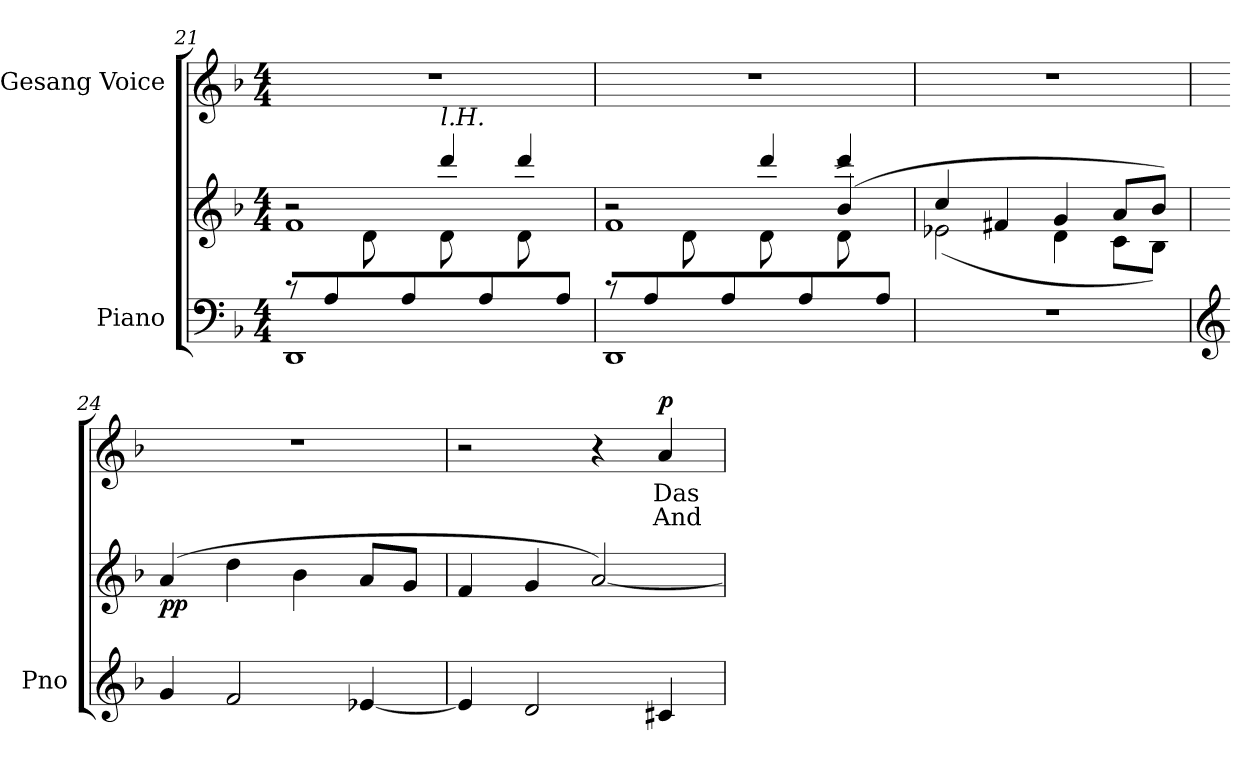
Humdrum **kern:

**kern	**kern	**dynam	**kern	**text	**text	**dynam
*part2	*part2	*part2	*part1	*part1	*part1	*part1
*staff3	*staff2	*staff2/3	*staff1	*staff1	*staff1	*staff1
*I"Piano	*	*	*I"Gesang Voice	*	*	*
*I'Pno	*	*	*	*	*	*
*clefF4	*clefG2	*	*clefG2	*	*	*
*k[b-]	*k[b-]	*	*k[b-]	*	*	*
*M4/4	*M4/4	*	*M4/4	*	*	*
=21	=21	=21	=21	=21	=21	=21
*^	*^	*	*	*	*	*
*	*	*	*^	*	*	*	*	*
8r	1DD	2r	1f	4ryy	.	1r	.	.	.
8A/L	.	.	.	.	.	.	.	.	.
8ryy	.	.	.	8d\	.	.	.	.	.
8A/J	.	.	.	8ryy	.	.	.	.	.
!	!	!LO:TX:a:i:t=l.H.	!	!	!	!	!	!	!
8ryy	.	4ddd/	.	8d\L	.	.	.	.	.
8A/	.	.	.	8ryy	.	.	.	.	.
8ryy	.	4ddd/	.	8d\	.	.	.	.	.
8A/J	.	.	.	8ryy	.	.	.	.	.
=22	=22	=22	=22	=22	=22	=22	=22	=22	=22
*	*	*	*	*^	*	*	*	*	*
8r	1DD	2rgyy	1f	2r	4ryy	.	1r	.	.	.
8A/L	.	.	.	.	.	.	.	.	.	.
8ryy	.	.	.	.	8d\	.	.	.	.	.
8A/J	.	.	.	.	8ryy	.	.	.	.	.
8ryy	.	4rgyy	.	4ddd/	8d\L	.	.	.	.	.
8A/	.	.	.	.	8ryy	.	.	.	.	.
8ryy	.	(4b-^/	.	4ddd/	8d\	.	.	.	.	.
8A/J	.	.	.	.	8ryy	.	.	.	.	.
*v	*v	*	*	*	*	*	*	*	*	*
*	*	*v	*v	*v	*	*	*	*	*
=23	=23	=23	=23	=23	=23	=23	=23
1r	4cc/	(2e-X\	.	1r	.	.	.
.	4f#X/	.	.	.	.	.	.
.	4g/	4d\	.	.	.	.	.
.	8a/L	8c\L	.	.	.	.	.
.	8b-/J)	8B-\J)	.	.	.	.	.
*	*v	*v	*	*	*	*	*
!!LO:LB:g=z
=24	=24	=24	=24	=24	=24	=24
*clefG2	*	*	*	*	*	*
*	*^	*	*	*	*	*
!	!	!	!LO:DY:b	!	!	!	!
*	*v	*v	*	*	*	*	*
4g/	(4a/	pp	1r	.	.	.
2f/	4dd\	.	.	.	.	.
.	4b-\	.	.	.	.	.
[4e-X/	8a/L	.	.	.	.	.
.	8g/J	.	.	.	.	.
=25	=25	=25	=25	=25	=25	=25
4e-/]	4f/	.	2r	.	.	.
2d/	4g/	.	.	.	.	.
.	[2a/)	.	4r	.	.	.
!	!	!	!	!LO:LY:b	!LO:LY:b	!LO:DY:a
4c#X/	.	.	4a/	Das	And	p
=	=	=	=	=	=	=
*-	*-	*-	*-	*-	*-	*-
